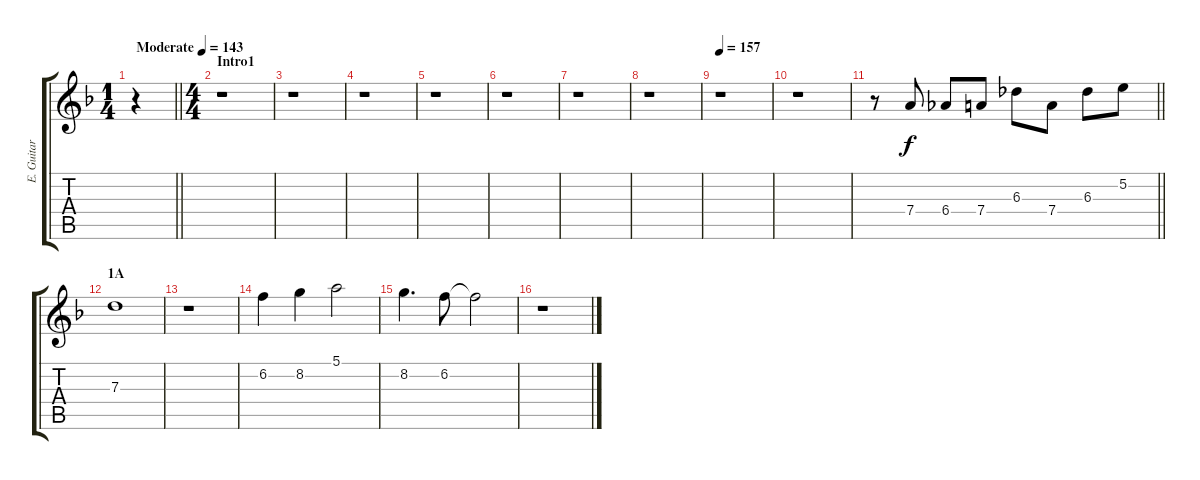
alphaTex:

\track ("E. Guitar III" "E. Guitar ") {instrument electricguitarclean}
\staff {score tabs}
\tuning (E4 B3 G3 D3 A2 E2) {hide}
\ts (1 4)
\tempo (143 "Moderate")
\clef g2
\barLineRight lightlight
\ks f
r.4{dy f instrument electricguitarclean} |
\ts (4 4)
\section ("" "Intro1")
r.1 |
r.1 |
r.1 |
r.1 |
r.1 |
r.1 |
r.1 |
\tempo 157
r.1 |
r.1 |
\barLineRight lightlight
r.8 7.4.8 6.4.8 7.4.8 6.3.8 7.4.8 6.3.8 5.2.8 |
\section ("" "1A")
7.3.1 |
r.1 |
6.2.4 8.2.4 5.1.2 |
8.2.4{d} 6.2.8 6.2{t}.2 |
r.1
